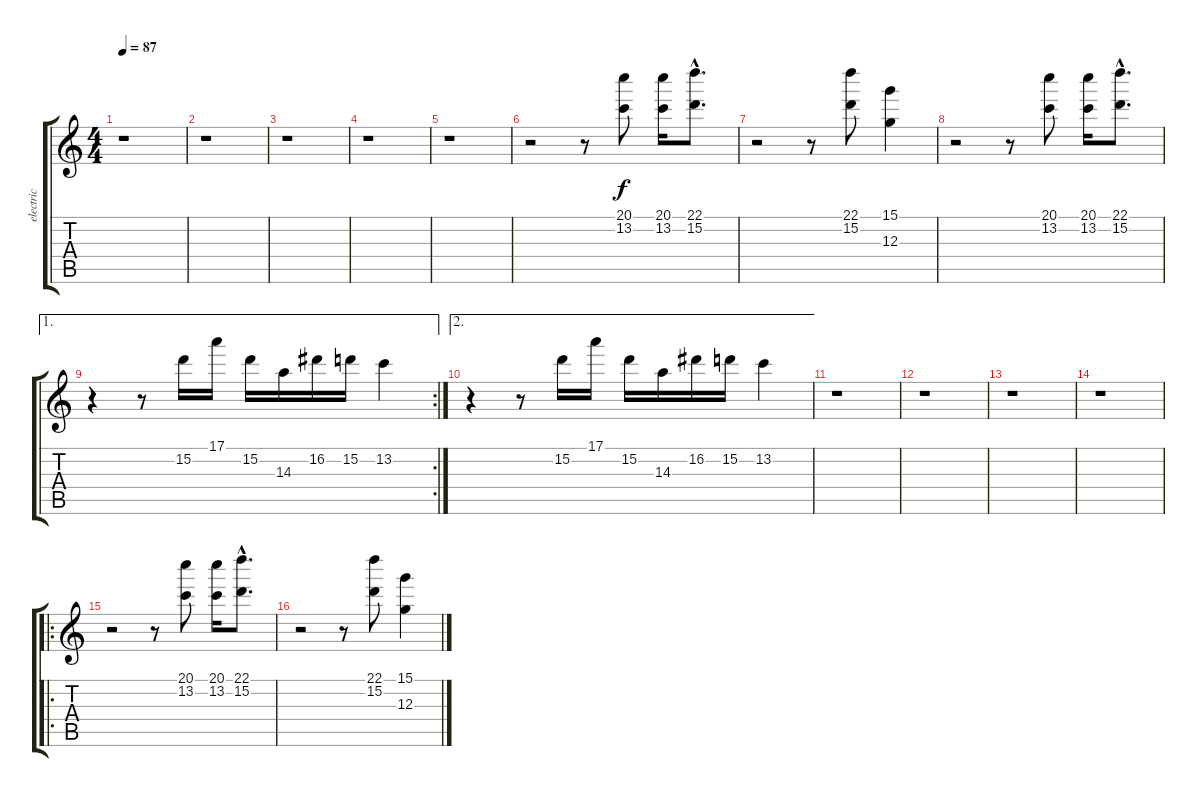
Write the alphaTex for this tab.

\track ("electric" "electric") {instrument distortionguitar}
\staff {score tabs}
\tuning (E4 B3 G3 D3 A2 E2) {hide}
\ts (4 4)
\tempo 87
\clef g2
\ks c
r.1{dy f} |
r.1 |
r.1 |
r.1 |
r.1 |
r.2 r.8 (20.1 13.2).8 (20.1 13.2).16 (22.1{hac} 15.2{hac}).8{d} |
r.2 r.8 (22.1 15.2).8 (15.1 12.3).4 |
r.2 r.8 (20.1 13.2).8 (20.1 13.2).16 (22.1{hac} 15.2{hac}).8{d} |
\ae 1
\rc 2
r.4 r.8 15.2.16 17.1.16 15.2.16 14.3.16 16.2.16 15.2.16 13.2.4 |
\ae 2
r.4 r.8 15.2.16 17.1.16 15.2.16 14.3.16 16.2.16 15.2.16 13.2.4 |
r.1 |
r.1 |
r.1 |
r.1 |
\ro
r.2 r.8 (20.1 13.2).8 (20.1 13.2).16 (22.1{hac} 15.2{hac}).8{d} |
r.2 r.8 (22.1 15.2).8 (15.1 12.3).4
